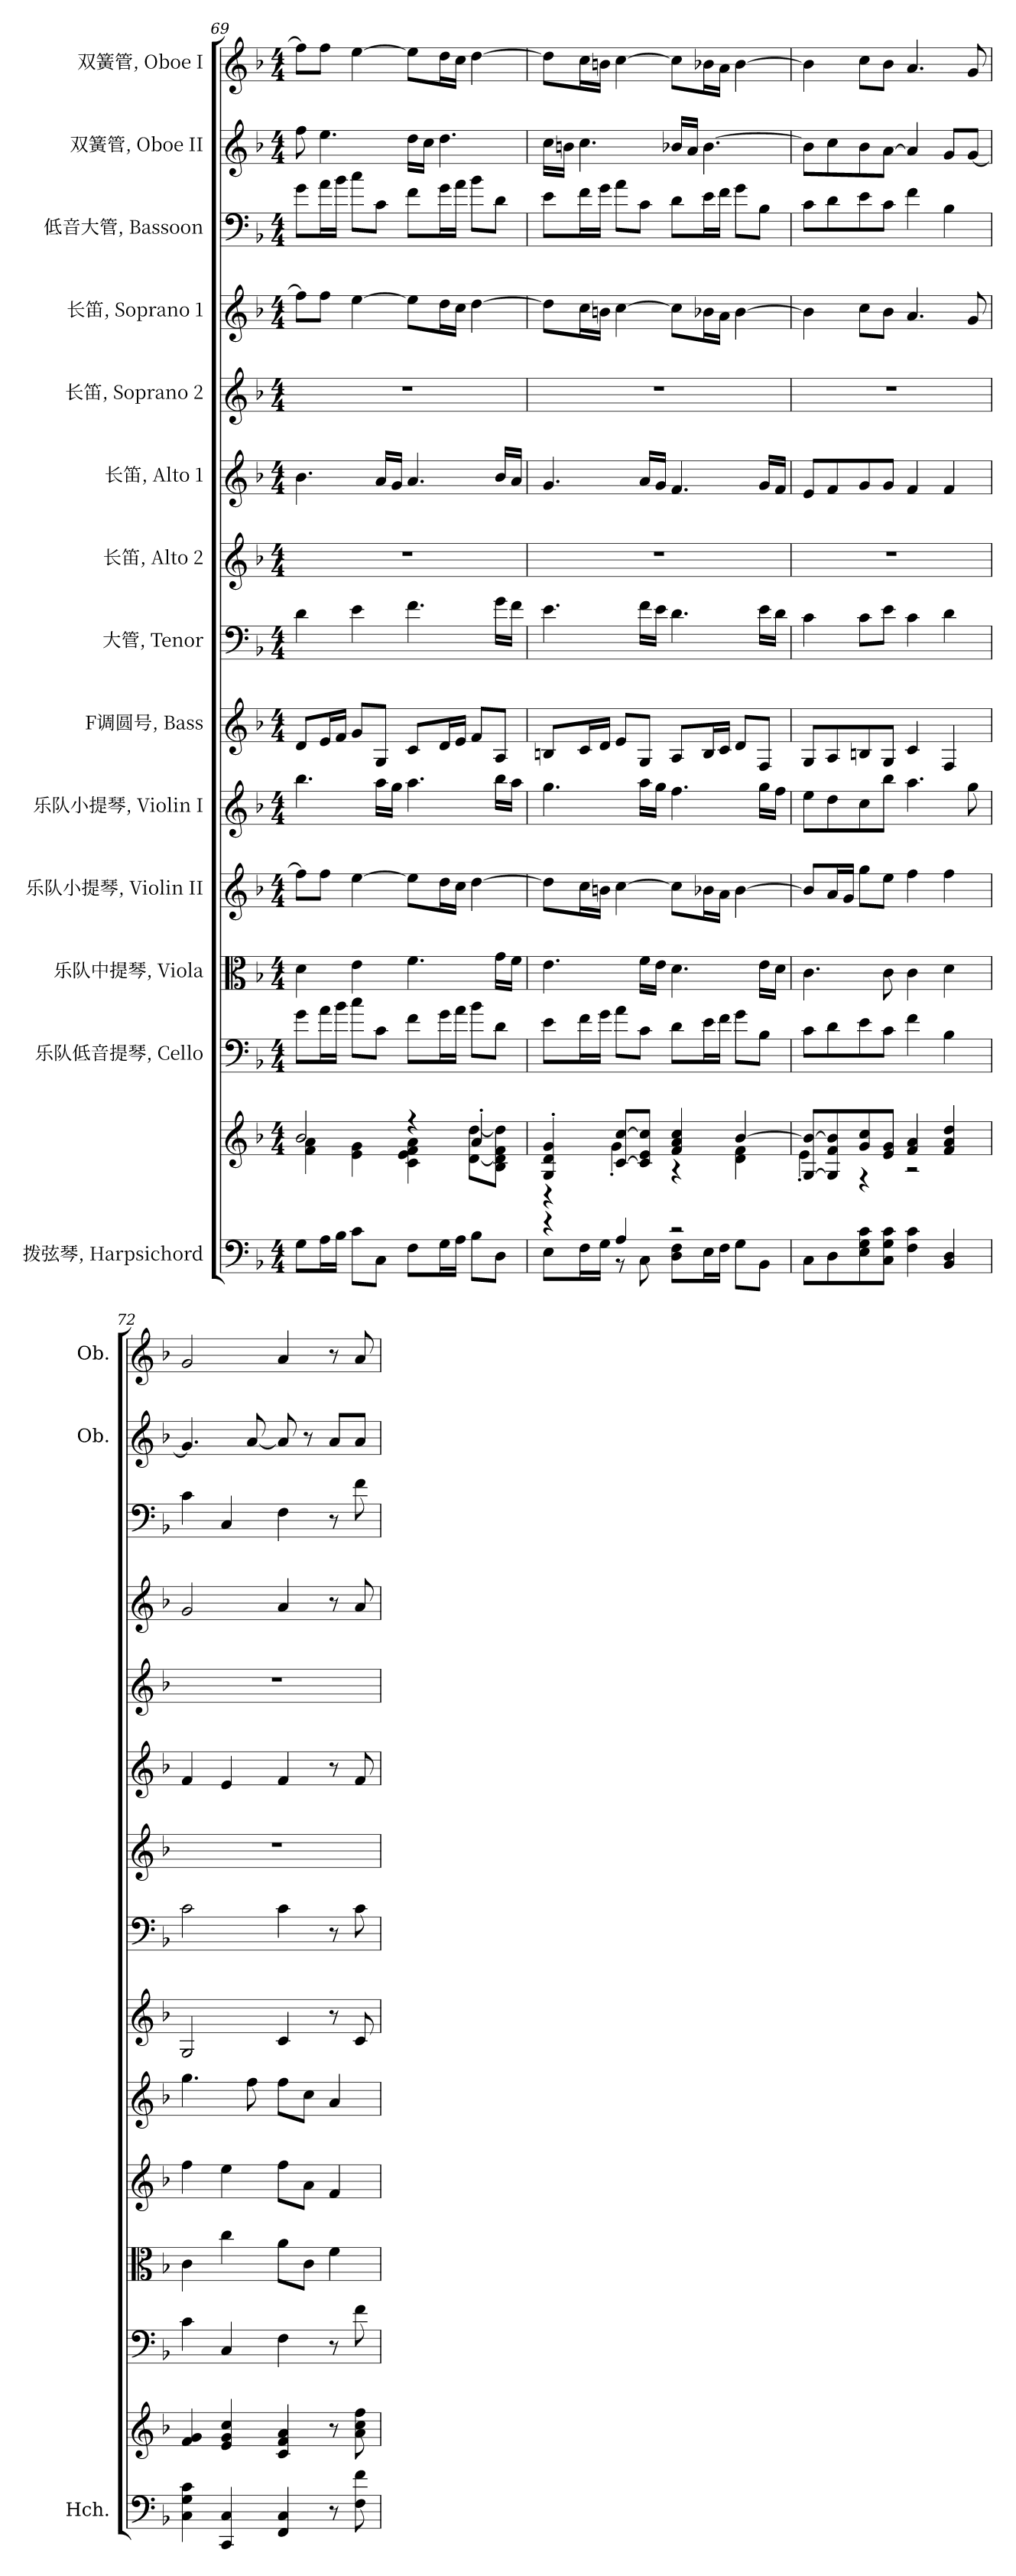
**kern	**kern	**kern	**kern	**kern	**kern	**kern	**kern	**kern	**kern	**kern	**kern	**kern	**kern	**kern
*part14	*part14	*part13	*part12	*part11	*part10	*part9	*part8	*part7	*part6	*part5	*part4	*part3	*part2	*part1
*staff15	*staff14	*staff13	*staff12	*staff11	*staff10	*staff9	*staff8	*staff7	*staff6	*staff5	*staff4	*staff3	*staff2	*staff1
*I"拨弦琴, Harpsichord	*	*I"乐队低音提琴, Cello	*I"乐队中提琴, Viola	*I"乐队小提琴, Violin II	*I"乐队小提琴, Violin I	*I"F调圆号, Bass	*I"大管, Tenor	*I"长笛, Alto 2	*I"长笛, Alto 1	*I"长笛, Soprano 2	*I"长笛, Soprano 1	*I"低音大管, Bassoon	*I"双簧管, Oboe II	*I"双簧管, Oboe I
*I'Hch.	*	*	*	*	*	*	*	*	*	*	*	*	*I'Ob.	*I'Ob.
!!LO:PB:g=z
*clefF4	*clefG2	*clefF4	*clefC3	*clefG2	*clefG2	*clefG2	*clefF4	*clefG2	*clefG2	*clefG2	*clefG2	*clefF4	*clefG2	*clefG2
*	*	*ITrd7c12	*	*	*	*ITrd4c7	*	*	*	*	*	*ITrd7c12	*	*
*k[b-]	*k[b-]	*k[b-]	*k[b-]	*k[b-]	*k[b-]	*k[b-e-]	*k[b-]	*k[b-]	*k[b-]	*k[b-]	*k[b-]	*k[b-]	*k[b-]	*k[b-]
*M4/4	*M4/4	*M4/4	*M4/4	*M4/4	*M4/4	*M4/4	*M4/4	*M4/4	*M4/4	*M4/4	*M4/4	*M4/4	*M4/4	*M4/4
=69	=69	=69	=69	=69	=69	=69	=69	=69	=69	=69	=69	=69	=69	=69
*	*^	*	*	*	*	*	*	*	*	*	*	*	*	*
8G\L	2b-/	4f\ 4a\	8G\L	4d\	8ff\L]	4.bb-\	8G/L	4d\	1r	4.b-\	1r	8ff\L]	8G\L	8ff\	8ff\L]
16A\L	.	.	16A\L	.	8ff\J	.	16A/L	.	.	.	.	8ff\J	16A\L	4.ee\	8ff\J
16B-\JJ	.	.	16B-\JJ	.	.	.	16B-/JJ	.	.	.	.	.	16B-\JJ	.	.
8c\L	.	4e\ 4g\	8c\L	4e\	[4ee\	.	8c/L	4e\	.	.	.	[4ee\	8c\L	.	[4ee\
8C\J	.	.	8C\J	.	.	16aa\LL	8C/J	.	.	16a/LL	.	.	8C\J	.	.
.	.	.	.	.	.	16gg\JJ	.	.	.	16g/JJ	.	.	.	.	.
8F\L	4r	4c\ 4e\ 4f\ 4a\	8F\L	4.f\	8ee\L]	4.aa\	8F/L	4.f\	.	4.a/	.	8ee\L]	8F\L	16dd\LL	8ee\L]
.	.	.	.	.	.	.	.	.	.	.	.	.	.	16cc\JJ	.
16G\L	.	.	16G\L	.	16dd\L	.	16G/L	.	.	.	.	16dd\L	16G\L	4.dd\	16dd\L
16A\JJ	.	.	16A\JJ	.	16cc\JJ	.	16A/JJ	.	.	.	.	16cc\JJ	16A\JJ	.	16cc\JJ
8B-\L	4a'/	[8d\ [8dd\L	8B-\L	.	[4dd\	.	8B-/L	.	.	.	.	[4dd\	8B-\L	.	[4dd\
8D\J	.	8B-\ 8d\] 8f\ 8dd\]J	8D\J	16g\LL	.	16bb-\LL	8D/J	16g\LL	.	16b-/LL	.	.	8D\J	.	.
.	.	.	.	16f\JJ	.	16aa\JJ	.	16f\JJ	.	16a/JJ	.	.	.	.	.
=70	=70	=70	=70	=70	=70	=70	=70	=70	=70	=70	=70	=70	=70	=70	=70
*^	*	*	*	*	*	*	*	*	*	*	*	*	*	*	*
4r	8E\L	4G/' 4d/' 4g/'	4r	8E\L	4.e\	8dd\L]	4.gg\	8En/L	4.e\	1r	4.g/	1r	8dd\L]	8E\L	16cc\LL	8dd\L]
.	.	.	.	.	.	.	.	.	.	.	.	.	.	.	16bn\JJ	.
.	16F\L	.	.	16F\L	.	16cc\L	.	16F/L	.	.	.	.	16cc\L	16F\L	4.cc\	16cc\L
.	16G\JJ	.	.	16G\JJ	.	16bn\JJ	.	16G/JJ	.	.	.	.	16bn\JJ	16G\JJ	.	16bn\JJ
4A/	8r	[8c/ [8cc/L	4g'\	8A\L	.	[4cc\	.	8A/L	.	.	.	.	[4cc\	8A\L	.	[4cc\
.	8C\	8c/] 8e/ 8cc/]J	.	8C\J	16f\LL	.	16aa\LL	8C/J	16f\LL	.	16a/LL	.	.	8C\J	.	.
.	.	.	.	.	16e\JJ	.	16gg\JJ	.	16e\JJ	.	16g/JJ	.	.	.	.	.
2r	8D\ 8F\L	4f/ 4a/ 4cc/	4r	8D\L	4.d\	8cc\L]	4.ff\	8D/L	4.d\	.	4.f/	.	8cc\L]	8D\L	16b-X/LL	8cc\L]
.	.	.	.	.	.	.	.	.	.	.	.	.	.	.	16a/JJ	.
.	16E\L	.	.	16E\L	.	16b-X\L	.	16E/L	.	.	.	.	16b-X\L	16E\L	[4.b-\	16b-X\L
.	16F\JJ	.	.	16F\JJ	.	16a\JJ	.	16F/JJ	.	.	.	.	16a\JJ	16F\JJ	.	16a\JJ
.	8G\L	[4b-/	4d\ 4f\	8G\L	.	[4b-\	.	8G/L	.	.	.	.	[4b-\	8G\L	.	[4b-\
.	8BB-\J	.	.	8BB-\J	16e\LL	.	16gg\LL	8BB-/J	16e\LL	.	16g/LL	.	.	8BB-\J	.	.
.	.	.	.	.	16d\JJ	.	16ff\JJ	.	16d\JJ	.	16f/JJ	.	.	.	.	.
*v	*v	*	*	*	*	*	*	*	*	*	*	*	*	*	*	*
!!LO:PB:g=z
=71	=71	=71	=71	=71	=71	=71	=71	=71	=71	=71	=71	=71	=71	=71	=71
8C\L	[8G/ 8b-/_L	4e'\	8C\L	4.c\	8b-/L]	8ee\L	8C/L	4c\	1r	8e/L	1r	4b-\]	8C\L	8b-\L]	4b-\]
8D\	8G/] 8f/ 8b-/]	.	8D\	.	16a/L	8dd\	8D/	.	.	8f/	.	.	8D\	8cc\	.
.	.	.	.	.	16g/JJ	.	.	.	.	.	.	.	.	.	.
8E\ 8G\ 8c\	8g/ 8cc/	4r	8E\	.	8gg\L	8cc\	8En/	8c\L	.	8g/	.	8cc\L	8E\	8b-\	8cc\L
8C\ 8G\ 8c\J	8e/ 8g/J	.	8C\J	8c\	8ee\J	8bb-\J	8C/J	8e\J	.	8g/J	.	8b-\J	8C\J	[8a\J	8b-\J
4F\ 4c\	4f/ 4a/	2r	4F\	4c\	4ff\	4.aa\	4F/	4c\	.	4f/	.	4.a/	4F\	4a/]	4.a/
4BB-/ 4D/	4f/ 4a/ 4dd/	.	4BB-\	4d\	4ff\	.	4BB-/	4d\	.	4f/	.	.	4BB-\	8g/L	.
.	.	.	.	.	.	8gg\	.	.	.	.	.	8g/	.	[8g/J	8g/
*	*v	*v	*	*	*	*	*	*	*	*	*	*	*	*	*
=72	=72	=72	=72	=72	=72	=72	=72	=72	=72	=72	=72	=72	=72	=72
4C\ 4G\ 4c\	4f/ 4g/	4C\	4c\	4ff\	4.gg\	2C/	2c\	1r	4f/	1r	2g/	4C\	4.g/]	2g/
4CC/ 4C/	4e/ 4g/ 4cc/	4CC/	4cc\	4ee\	.	.	.	.	4e/	.	.	4CC/	.	.
.	.	.	.	.	8ff\	.	.	.	.	.	.	.	[8a/	.
4FF/ 4C/	4c/ 4f/ 4a/	4FF\	8a\L	8ff\L	8ff\L	4F/	4c\	.	4f/	.	4a/	4FF\	8a/]	4a/
.	.	.	8c\J	8a\J	8cc\J	.	.	.	.	.	.	.	8r	.
8r	8r	8r	4f\	4f/	4a/	8r	8r	.	8r	.	8r	8r	8a/L	8r
8F\ 8f\	8a\ 8cc\ 8ff\	8F\	.	.	.	8F/	8c\	.	8f/	.	8a/	8F\	8a/J	8a/
=	=	=	=	=	=	=	=	=	=	=	=	=	=	=
*-	*-	*-	*-	*-	*-	*-	*-	*-	*-	*-	*-	*-	*-	*-
